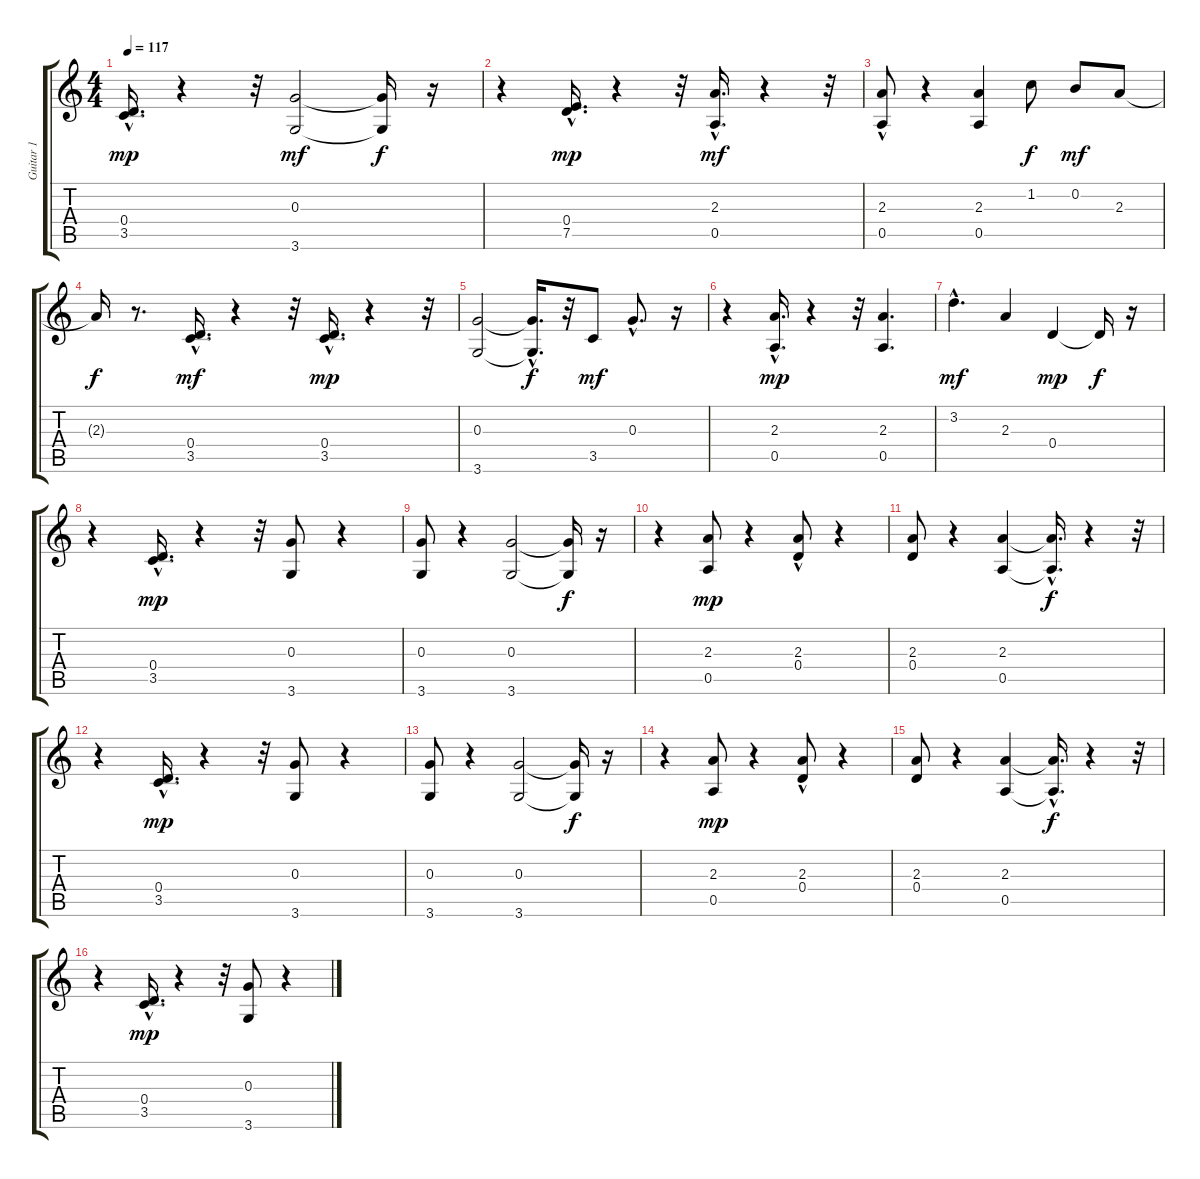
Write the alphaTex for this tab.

\track ("Guitar 1" "Guitar 1") {instrument electricguitarclean}
\staff {score tabs}
\tuning (E4 B3 G3 D3 A2 E2) {hide}
\ts (4 4)
\tempo 117
\clef g2
\ks c
(0.4{hac} 3.5{hac}).16{d dy mp} r.4 r.32 (0.3 3.6).2{dy mf} (0.3{t} 3.6{t}).16{dy f} r.16 |
r.4 (0.4{hac} 7.5{hac}).16{d dy mp} r.4 r.32 (2.3{hac} 0.5{hac}).16{d dy mf} r.4 r.32 |
(2.3 0.5{hac}).8 r.4 (2.3 0.5).4 1.2.8{dy f} 0.2.8{dy mf} 2.3.8 |
2.3{t}.16{dy f} r.8{d} (0.4{hac} 3.5{hac}).16{d dy mf} r.4 r.32 (0.4{hac} 3.5{hac}).16{d dy mp} r.4 r.32 |
(0.3 3.6).2 (0.3{hac t} 3.6{t}).16{d dy f} r.32 3.5.8{dy mf} 0.3{hac}.8{d} r.16 |
r.4 (2.3{hac} 0.5{hac}).16{d dy mp} r.4 r.32 (2.3 0.5).4{d} |
3.2{hac}.4{d dy mf} 2.3.4 0.4.4{dy mp} 0.4{t}.16{dy f} r.16 |
r.4 (0.4{hac} 3.5{hac}).16{d dy mp} r.4 r.32 (0.3 3.6).8 r.4 |
(0.3 3.6).8 r.4 (0.3 3.6).2 (0.3{t} 3.6{t}).16{dy f} r.16 |
r.4 (2.3 0.5).8{dy mp} r.4 (2.3 0.4{hac}).8 r.4 |
(2.3 0.4).8 r.4 (2.3 0.5).4 (2.3{hac t} 0.5{t}).16{d dy f} r.4 r.32 |
r.4 (0.4{hac} 3.5{hac}).16{d dy mp} r.4 r.32 (0.3 3.6).8 r.4 |
(0.3 3.6).8 r.4 (0.3 3.6).2 (0.3{t} 3.6{t}).16{dy f} r.16 |
r.4 (2.3 0.5).8{dy mp} r.4 (2.3 0.4{hac}).8 r.4 |
(2.3 0.4).8 r.4 (2.3 0.5).4 (2.3{hac t} 0.5{t}).16{d dy f} r.4 r.32 |
r.4 (0.4{hac} 3.5{hac}).16{d dy mp} r.4 r.32 (0.3 3.6).8 r.4
